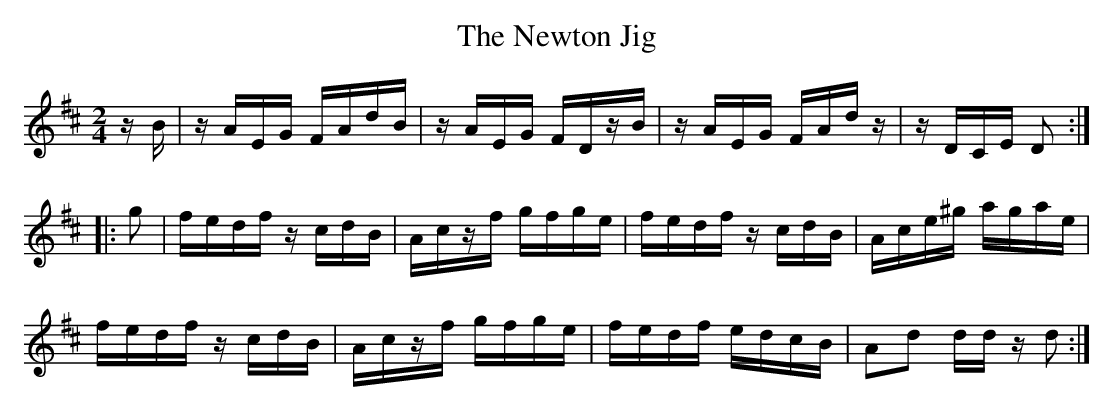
X:1
T:Newton Jig, The
M:2/4
L:1/8
K:D
z/B/|z/A/E/G/ F/A/d/B/|z/A/E/G/ F/D/z/B/|z/A/E/G/ F/A/d/z/|z/D/C/E/ D:|
|:g|f/e/d/f/ z/c/d/B/|A/c/z/f/ g/f/g/e/|f/e/d/f/ z/c/d/B/|A/c/e/^g/ a/g/a/e/|
f/e/d/f/ z/c/d/B/|A/c/z/f/ g/f/g/e/|f/e/d/f/ e/d/c/B/|Ad d/d/ z/d:|
